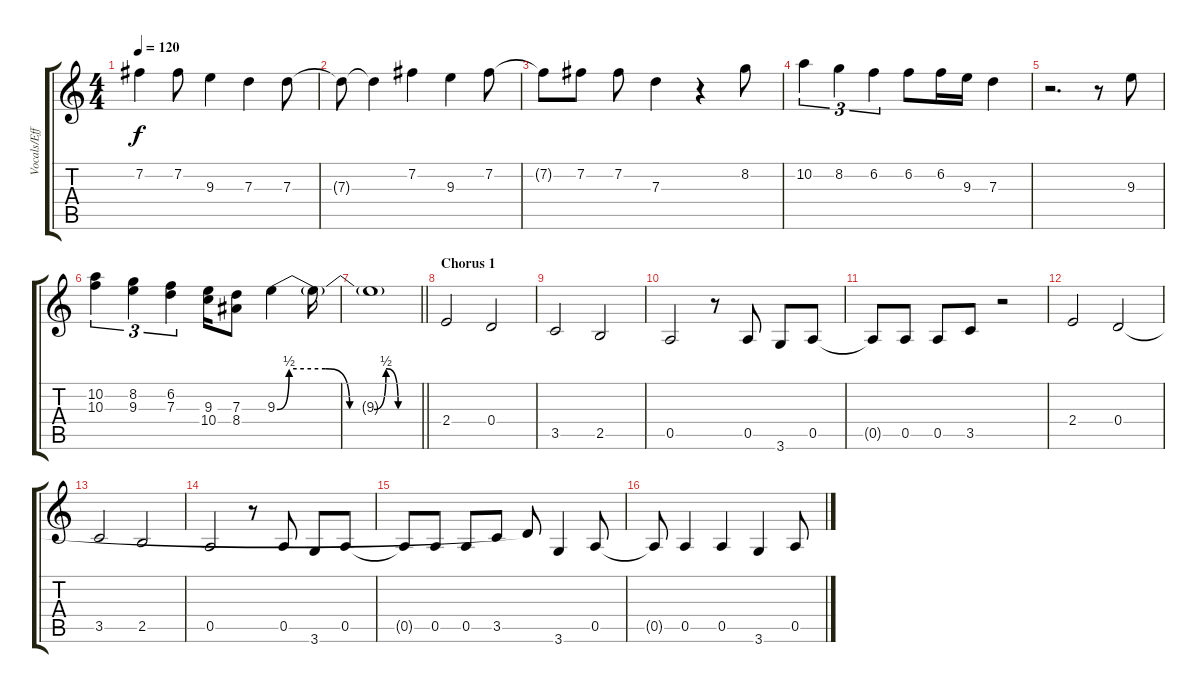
\track ("Vocals/Effects" "Vocals/Eff") {instrument distortionguitar}
\staff {score tabs}
\tuning (E4 B3 G3 D3 A2 E2) {hide}
\ts (4 4)
\tempo 120
\clef g2
\ks c
7.2{t}.4{dy f} 7.2.8 9.3.4 7.3.4 7.3.8 |
7.3{t}.8 7.3{t}.4 7.2.4 9.3.4 7.2.8 |
7.2{t}.8 7.2.8 7.2.8 7.3.4 r.4 8.2.8 |
10.2.4{tu (3 2)} 8.2.4{tu (3 2)} 6.2.4{tu (3 2)} 6.2.8 6.2.16 9.3.16 7.3.4 |
r.2{d} r.8 9.3.8 |
(10.2 10.3).4{tu (3 2)} (8.2 9.3).4{tu (3 2)} (6.2 7.3).4{tu (3 2)} (9.3 10.4).16 (7.3 8.4).8 9.3{be (custom 0 0 5 2 20 2 30 0 40 0 45 2 50 0 60 0)}.4 9.3{t}.16 |
\barLineRight lightlight
9.3{t}.1 |
\section ("" "Chorus 1")
2.4.2{volume 9} 0.4.2 |
3.5.2 2.5.2 |
0.5.2 r.8 0.5.8 3.6.8 0.5.8 |
0.5{t}.8 0.5.8 0.5.8 3.5.8 r.2 |
2.4.2 0.4.2 |
3.5.2 2.5.2 |
0.5.2 r.8 0.5.8 3.6.8 0.5.8 |
0.5{t}.8 0.5.8 0.5.8 3.5.8 0.4{t}.8 3.6.4 0.5.8 |
0.5{t}.8 0.5.4 0.5.4 3.6.4 0.5.8
